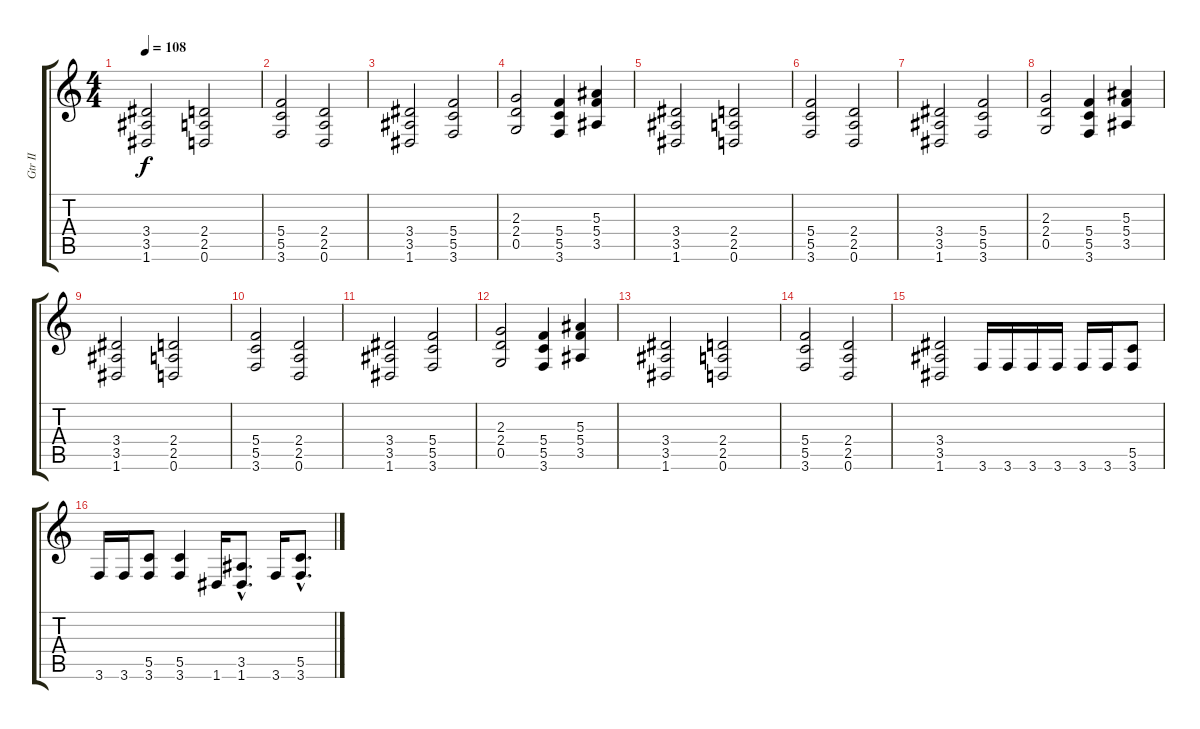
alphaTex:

\track ("Gtr II" "Gtr II") {instrument distortionguitar}
\staff {score tabs}
\tuning (D4 A3 F3 C3 G2 D2) {hide}
\ts (4 4)
\tempo 108
\clef g2
\ks c
(3.4 3.5 1.6).2{dy f} (2.4 2.5 0.6).2 |
(5.4 5.5 3.6).2 (2.4 2.5 0.6).2 |
(3.4 3.5 1.6).2 (5.4 5.5 3.6).2 |
(2.3 2.4 0.5).2 (5.4 5.5 3.6).4 (5.3 5.4 3.5).4 |
(3.4 3.5 1.6).2 (2.4 2.5 0.6).2 |
(5.4 5.5 3.6).2 (2.4 2.5 0.6).2 |
(3.4 3.5 1.6).2 (5.4 5.5 3.6).2 |
(2.3 2.4 0.5).2 (5.4 5.5 3.6).4 (5.3 5.4 3.5).4 |
(3.4 3.5 1.6).2 (2.4 2.5 0.6).2 |
(5.4 5.5 3.6).2 (2.4 2.5 0.6).2 |
(3.4 3.5 1.6).2 (5.4 5.5 3.6).2 |
(2.3 2.4 0.5).2 (5.4 5.5 3.6).4 (5.3 5.4 3.5).4 |
(3.4 3.5 1.6).2 (2.4 2.5 0.6).2 |
(5.4 5.5 3.6).2 (2.4 2.5 0.6).2 |
(3.4 3.5 1.6).2 3.6.16 3.6.16 3.6.16 3.6.16 3.6.16 3.6.16 (5.5 3.6).8 |
3.6.16 3.6.16 (5.5 3.6).8 (5.5 3.6).4 1.6.16 (3.5{hac} 1.6{hac}).8{d} 3.6.16 (5.5{hac} 3.6{hac}).8{d}
